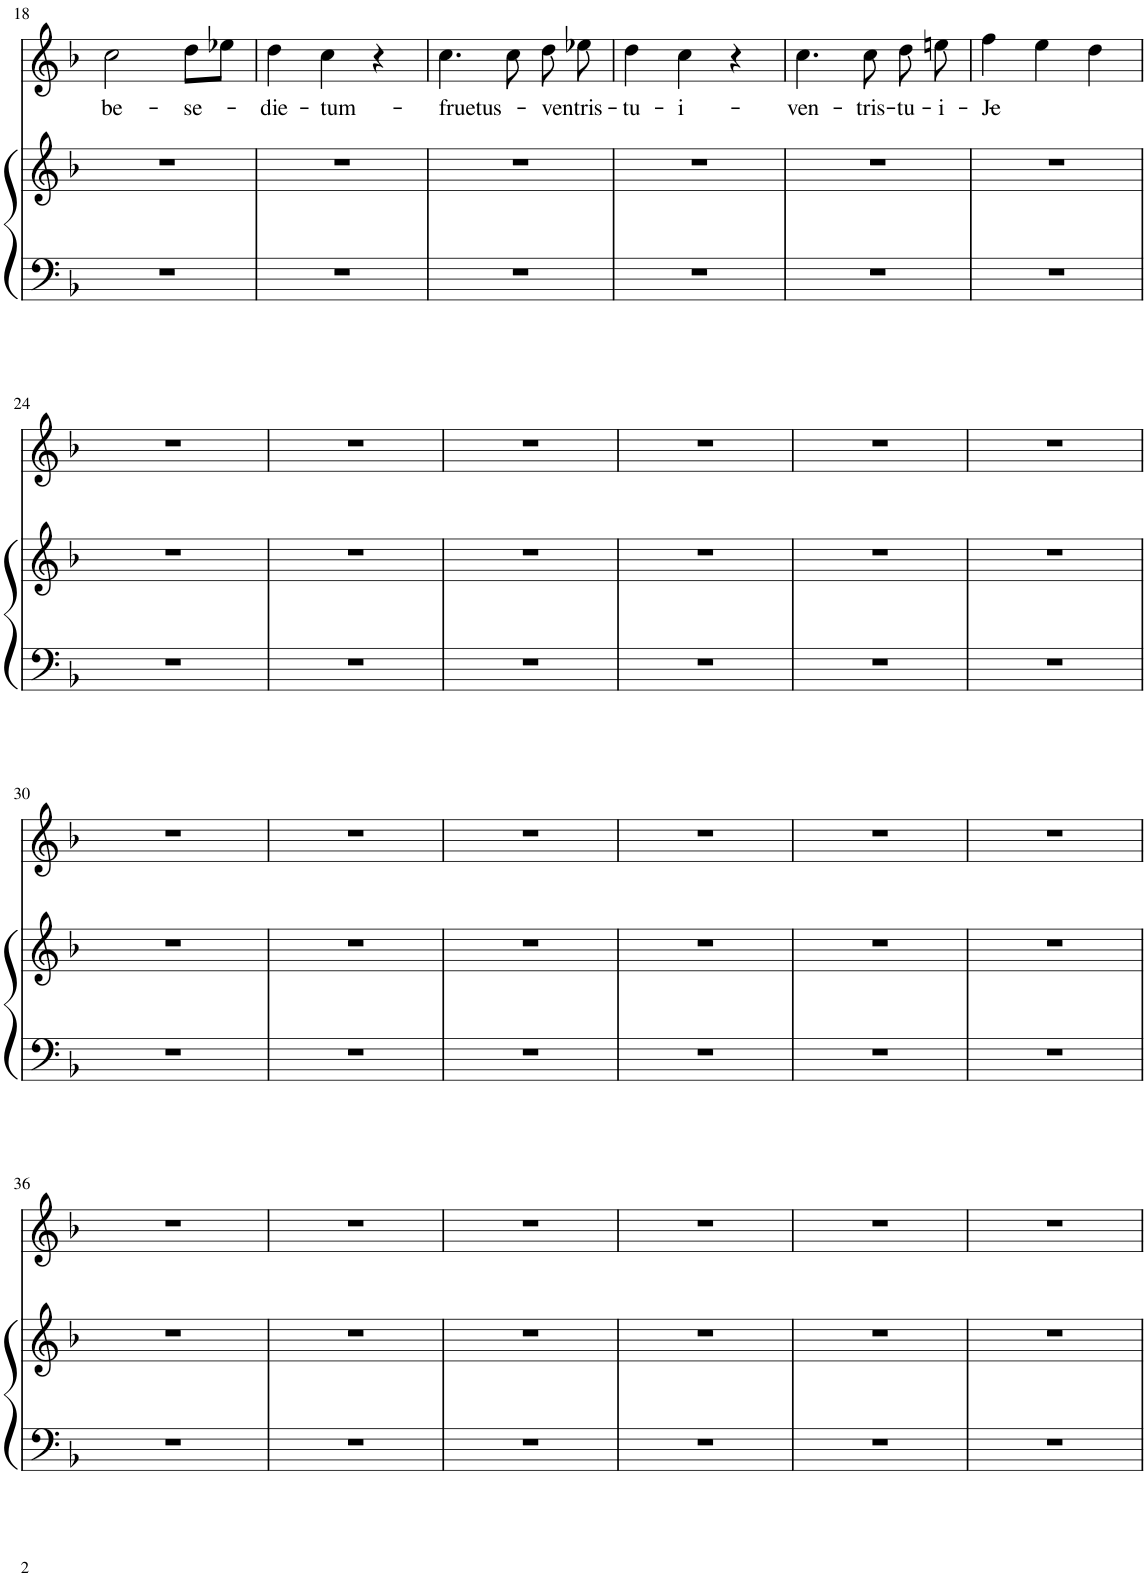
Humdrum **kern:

**kern	**kern	**kern	**text
*part3	*part2	*part1	*part1
*staff3	*staff2	*staff1	*staff1
*I"Piano	*I"Órgano	*I"Voz	*
*I'Pno	*	*	*
!!LO:PB:g=z
*clefF4	*clefG2	*clefG2	*
*k[b-]	*k[b-]	*k[b-]	*
*M3/4	*M3/4	*M3/4	*
=18	=18	=18	=18
!	!	!	!LO:LY:b
2.r	2.r	2cc\	be-
!	!	!	!LO:LY:b
.	.	8dd\L	-se-
.	.	8ee-X\J	.
=19	=19	=19	=19
!	!	!	!LO:LY:b
2.r	2.r	4dd\	-die-
!	!	!	!LO:LY:b
.	.	4cc\	-tum-
.	.	4r	.
=20	=20	=20	=20
!	!	!	!LO:LY:b
2.r	2.r	4.cc\	-fruetus-
.	.	8cc\	.
!	!	!	!LO:LY:b
.	.	8dd\	-ventris-
.	.	8ee-X\	.
=21	=21	=21	=21
!	!	!	!LO:LY:b
2.r	2.r	4dd\	-tu-
!	!	!	!LO:LY:b
.	.	4cc\	-i-
.	.	4r	.
=22	=22	=22	=22
!	!	!	!LO:LY:b
2.r	2.r	4.cc\	-ven-
!	!	!	!LO:LY:b
.	.	8cc\	-tris-
!	!	!	!LO:LY:b
.	.	8dd\	-tu-
!	!	!	!LO:LY:b
.	.	8een\	-i-
=23	=23	=23	=23
!	!	!	!LO:LY:b
2.r	2.r	4ff\	-Je-
.	.	4ee\	.
.	.	4dd\	.
!!LO:LB:g=z
=24	=24	=24	=24
2.r	2.r	2.r	.
=25	=25	=25	=25
2.r	2.r	2.r	.
=26	=26	=26	=26
2.r	2.r	2.r	.
=27	=27	=27	=27
2.r	2.r	2.r	.
=28	=28	=28	=28
2.r	2.r	2.r	.
=29	=29	=29	=29
2.r	2.r	2.r	.
!!LO:LB:g=z
=30	=30	=30	=30
2.r	2.r	2.r	.
=31	=31	=31	=31
2.r	2.r	2.r	.
=32	=32	=32	=32
2.r	2.r	2.r	.
=33	=33	=33	=33
2.r	2.r	2.r	.
=34	=34	=34	=34
2.r	2.r	2.r	.
=35	=35	=35	=35
2.r	2.r	2.r	.
!!LO:LB:g=z
=36	=36	=36	=36
2.r	2.r	2.r	.
=37	=37	=37	=37
2.r	2.r	2.r	.
=38	=38	=38	=38
2.r	2.r	2.r	.
=39	=39	=39	=39
2.r	2.r	2.r	.
=40	=40	=40	=40
2.r	2.r	2.r	.
=41	=41	=41	=41
2.r	2.r	2.r	.
=	=	=	=
*-	*-	*-	*-
